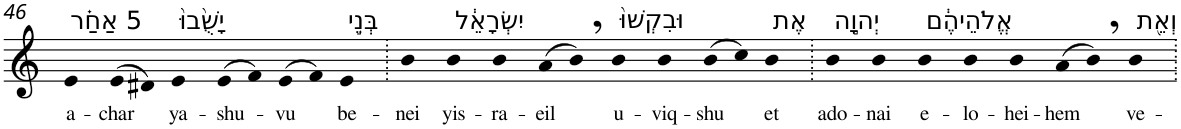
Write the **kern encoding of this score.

**kern	**text
*part1	*part1
*staff1	*staff1
*I"Piano	*
*I'Pno	*
!!LO:PB:g=z
*clefG2	*
*k[]	*
=46	=46
!LO:TX:a:t=5 אַחַ֗ר	!
!	!LO:LY:b
4e	a-
!	!LO:LY:b
(>8e	-char
8d#X)	.
!LO:TX:a:t=יָשֻׁ֙בוּ֙	!
!	!LO:LY:b
4e	ya-
!	!LO:LY:b
(>8e	-shu-
8f)	.
!	!LO:LY:b
(>8e	-vu
8f)	.
!LO:TX:a:t=בְּנֵ֣י	!
!	!LO:LY:b
4e	be-
=47.	=47.
!	!LO:LY:b
4b	-nei
!LO:TX:a:t=יִשְׂרָאֵ֔ל	!
!	!LO:LY:b
4b	yis-
!	!LO:LY:b
4b	-ra-
!	!LO:LY:b
(>8a	-eil
8b,)	.
!LO:TX:a:t=וּבִקְשׁוּ֙	!
!	!LO:LY:b
4b	u-
!	!LO:LY:b
4b	-viq-
!	!LO:LY:b
(>8b	-shu
8cc)	.
!LO:TX:a:t=אֶת	!
!	!LO:LY:b
4b	et
=48.	=48.
!LO:TX:a:t=יְהוָ֣ה	!
!	!LO:LY:b
4b	ado-
!	!LO:LY:b
4b	-nai
!LO:TX:a:t=אֱלֹהֵיהֶ֔ם	!
!	!LO:LY:b
4b	e-
!	!LO:LY:b
4b	-lo-
!	!LO:LY:b
4b	-hei-
!	!LO:LY:b
(>8a	-hem
8b,)	.
!LO:TX:a:t=וְאֵ֖ת	!
!	!LO:LY:b
4b	ve-
=.	=.
*-	*-
